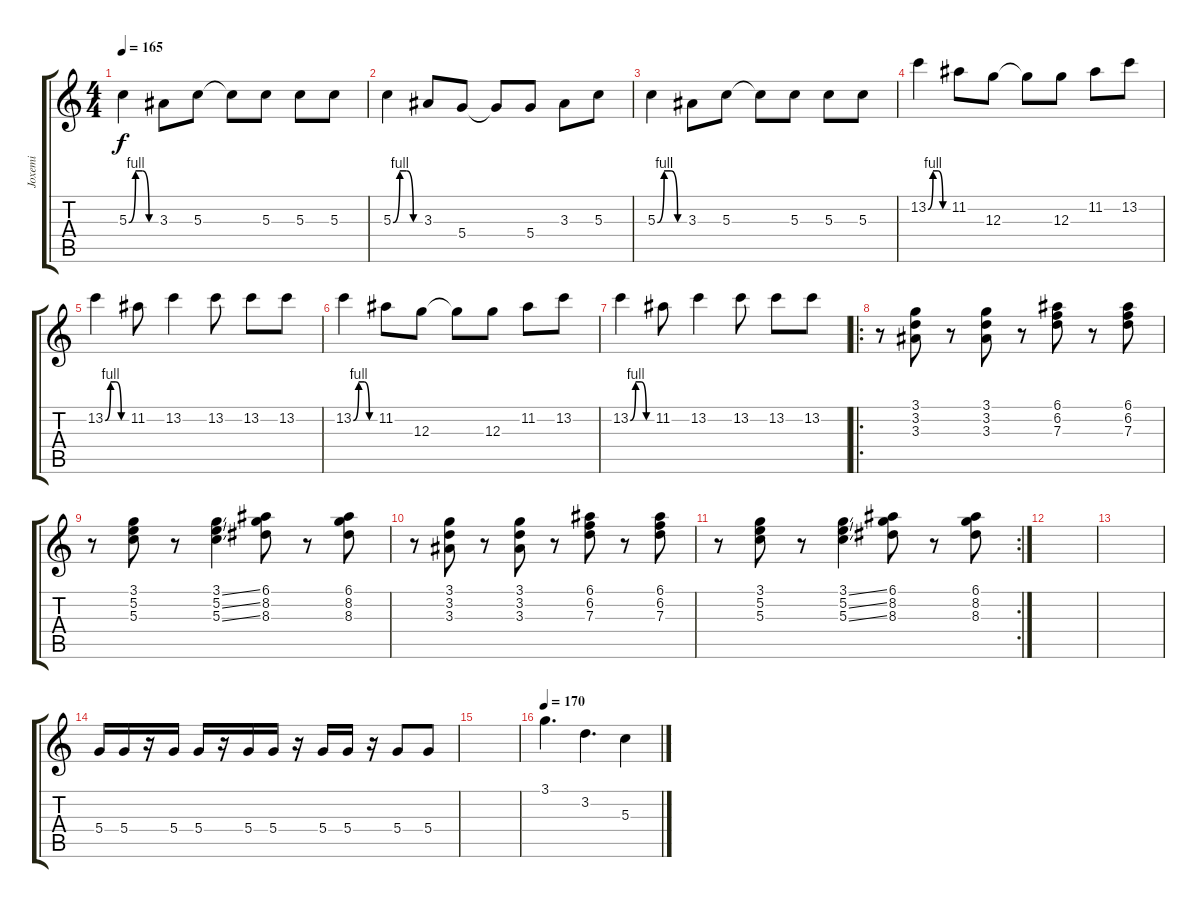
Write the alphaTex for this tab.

\track ("Joxemi" "Joxemi") {instrument electricguitarclean}
\staff {score tabs}
\tuning (E4 B3 G3 D3 A2 E2) {hide}
\ts (4 4)
\tempo 165
\clef g2
\ks c
5.3{be (custom 0 0 15 4 30 4 45 0 60 0)}.4{dy f} 3.3.8 5.3.8 5.3{t}.8 5.3.8 5.3.8 5.3.8 |
5.3{be (custom 0 0 15 4 30 4 45 0 60 0)}.4 3.3.8 5.4.8 5.4{t}.8 5.4.8 3.3.8 5.3.8 |
5.3{be (custom 0 0 15 4 30 4 45 0 60 0)}.4 3.3.8 5.3.8 5.3{t}.8 5.3.8 5.3.8 5.3.8 |
13.2{be (custom 0 0 15 4 30 4 45 0 60 0)}.4 11.2.8 12.3.8 12.3{t}.8 12.3.8 11.2.8 13.2.8 |
13.2{be (custom 0 0 15 4 30 4 45 0 60 0)}.4 11.2.8 13.2.4 13.2.8 13.2.8 13.2.8 |
13.2{be (custom 0 0 15 4 30 4 45 0 60 0)}.4 11.2.8 12.3.8 12.3{t}.8 12.3.8 11.2.8 13.2.8 |
13.2{be (custom 0 0 15 4 30 4 45 0 60 0)}.4 11.2.8 13.2.4 13.2.8 13.2.8 13.2.8 |
\ro
r.8{instrument electricguitarclean} (3.1 3.2 3.3).8 r.8 (3.1 3.2 3.3).8 r.8 (6.1 6.2 7.3).8 r.8 (6.1 6.2 7.3).8 |
r.8 (3.1 5.2 5.3).8 r.8 (3.1{ss} 5.2{ss} 5.3{ss}).4 (6.1 8.2 8.3).8 r.8 (6.1 8.2 8.3).8 |
r.8 (3.1 3.2 3.3).8 r.8 (3.1 3.2 3.3).8 r.8 (6.1 6.2 7.3).8 r.8 (6.1 6.2 7.3).8 |
\rc 2
r.8 (3.1 5.2 5.3).8 r.8 (3.1{ss} 5.2{ss} 5.3{ss}).4 (6.1 8.2 8.3).8 r.8 (6.1 8.2 8.3).8 |
|
|
5.4.16{instrument electricguitarmuted} 5.4.16 r.16 5.4.16 5.4.16 r.16 5.4.16 5.4.16 r.16 5.4.16 5.4.16 r.16 5.4.8 5.4.8 |
|
\tempo 170
3.1.4{d instrument electricguitarclean} 3.2.4{d} 5.3.4
